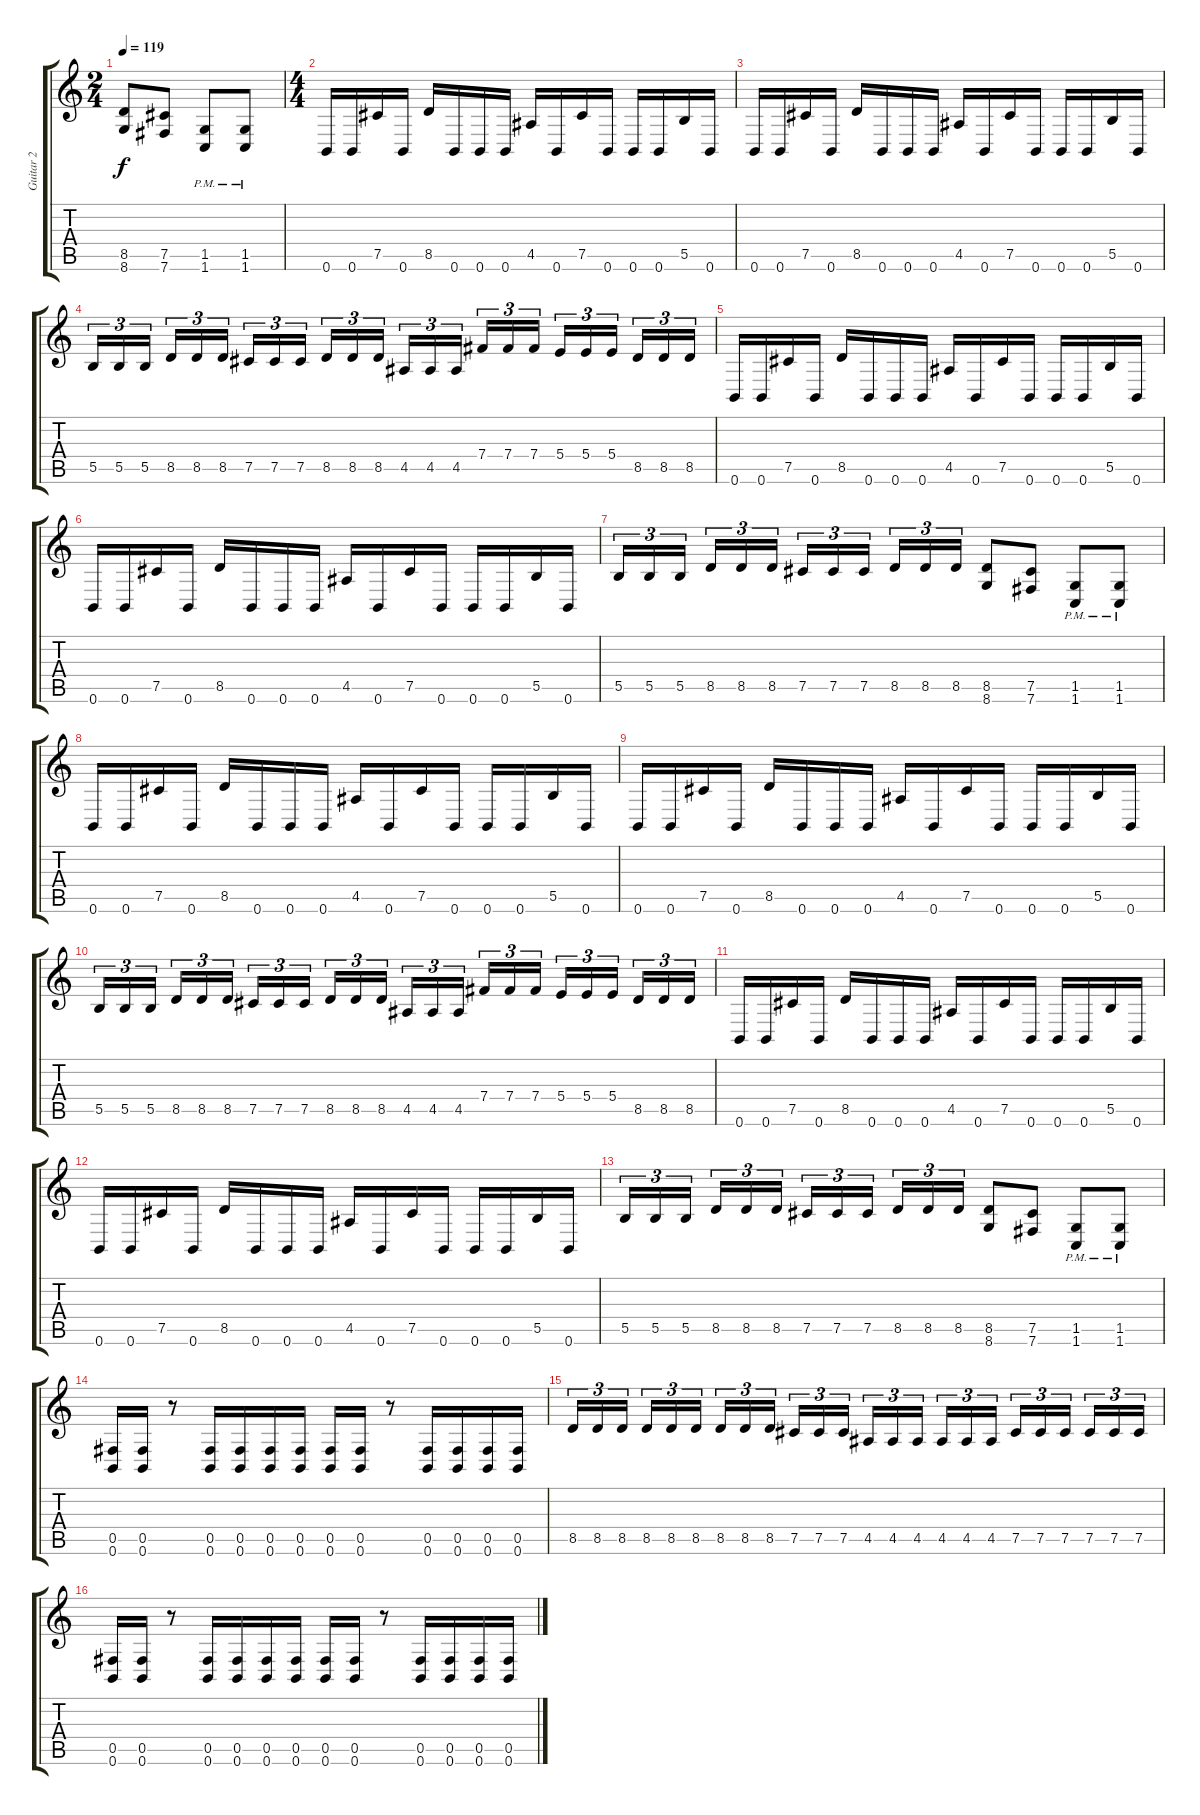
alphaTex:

\track ("Guitar 2" "Guitar 2") {instrument distortionguitar}
\staff {score tabs}
\tuning (B3 Gb3 E3 B2 Gb2 B1) {hide}
\ts (2 4)
\tempo 119
\clef g2
\ks c
(8.5 8.6).8{dy f instrument distortionguitar} (7.5 7.6).8 (1.5{pm} 1.6{pm}).8 (1.5{pm} 1.6{pm}).8 |
\ts (4 4)
0.6.16 0.6.16 7.5.16 0.6.16 8.5.16 0.6.16 0.6.16 0.6.16 4.5.16 0.6.16 7.5.16 0.6.16 0.6.16 0.6.16 5.5.16 0.6.16 |
0.6.16 0.6.16 7.5.16 0.6.16 8.5.16 0.6.16 0.6.16 0.6.16 4.5.16 0.6.16 7.5.16 0.6.16 0.6.16 0.6.16 5.5.16 0.6.16 |
5.5.16{tu (3 2)} 5.5.16{tu (3 2)} 5.5.16{tu (3 2)} 8.5.16{tu (3 2)} 8.5.16{tu (3 2)} 8.5.16{tu (3 2)} 7.5.16{tu (3 2)} 7.5.16{tu (3 2)} 7.5.16{tu (3 2)} 8.5.16{tu (3 2)} 8.5.16{tu (3 2)} 8.5.16{tu (3 2)} 4.5.16{tu (3 2)} 4.5.16{tu (3 2)} 4.5.16{tu (3 2)} 7.4.16{tu (3 2)} 7.4.16{tu (3 2)} 7.4.16{tu (3 2)} 5.4.16{tu (3 2)} 5.4.16{tu (3 2)} 5.4.16{tu (3 2)} 8.5.16{tu (3 2)} 8.5.16{tu (3 2)} 8.5.16{tu (3 2)} |
0.6.16 0.6.16 7.5.16 0.6.16 8.5.16 0.6.16 0.6.16 0.6.16 4.5.16 0.6.16 7.5.16 0.6.16 0.6.16 0.6.16 5.5.16 0.6.16 |
0.6.16 0.6.16 7.5.16 0.6.16 8.5.16 0.6.16 0.6.16 0.6.16 4.5.16 0.6.16 7.5.16 0.6.16 0.6.16 0.6.16 5.5.16 0.6.16 |
5.5.16{tu (3 2)} 5.5.16{tu (3 2)} 5.5.16{tu (3 2)} 8.5.16{tu (3 2)} 8.5.16{tu (3 2)} 8.5.16{tu (3 2)} 7.5.16{tu (3 2)} 7.5.16{tu (3 2)} 7.5.16{tu (3 2)} 8.5.16{tu (3 2)} 8.5.16{tu (3 2)} 8.5.16{tu (3 2)} (8.5 8.6).8 (7.5 7.6).8 (1.5{pm} 1.6{pm}).8 (1.5{pm} 1.6{pm}).8 |
0.6.16 0.6.16 7.5.16 0.6.16 8.5.16 0.6.16 0.6.16 0.6.16 4.5.16 0.6.16 7.5.16 0.6.16 0.6.16 0.6.16 5.5.16 0.6.16 |
0.6.16 0.6.16 7.5.16 0.6.16 8.5.16 0.6.16 0.6.16 0.6.16 4.5.16 0.6.16 7.5.16 0.6.16 0.6.16 0.6.16 5.5.16 0.6.16 |
5.5.16{tu (3 2)} 5.5.16{tu (3 2)} 5.5.16{tu (3 2)} 8.5.16{tu (3 2)} 8.5.16{tu (3 2)} 8.5.16{tu (3 2)} 7.5.16{tu (3 2)} 7.5.16{tu (3 2)} 7.5.16{tu (3 2)} 8.5.16{tu (3 2)} 8.5.16{tu (3 2)} 8.5.16{tu (3 2)} 4.5.16{tu (3 2)} 4.5.16{tu (3 2)} 4.5.16{tu (3 2)} 7.4.16{tu (3 2)} 7.4.16{tu (3 2)} 7.4.16{tu (3 2)} 5.4.16{tu (3 2)} 5.4.16{tu (3 2)} 5.4.16{tu (3 2)} 8.5.16{tu (3 2)} 8.5.16{tu (3 2)} 8.5.16{tu (3 2)} |
0.6.16 0.6.16 7.5.16 0.6.16 8.5.16 0.6.16 0.6.16 0.6.16 4.5.16 0.6.16 7.5.16 0.6.16 0.6.16 0.6.16 5.5.16 0.6.16 |
0.6.16 0.6.16 7.5.16 0.6.16 8.5.16 0.6.16 0.6.16 0.6.16 4.5.16 0.6.16 7.5.16 0.6.16 0.6.16 0.6.16 5.5.16 0.6.16 |
5.5.16{tu (3 2)} 5.5.16{tu (3 2)} 5.5.16{tu (3 2)} 8.5.16{tu (3 2)} 8.5.16{tu (3 2)} 8.5.16{tu (3 2)} 7.5.16{tu (3 2)} 7.5.16{tu (3 2)} 7.5.16{tu (3 2)} 8.5.16{tu (3 2)} 8.5.16{tu (3 2)} 8.5.16{tu (3 2)} (8.5 8.6).8 (7.5 7.6).8 (1.5{pm} 1.6{pm}).8 (1.5{pm} 1.6{pm}).8 |
(0.5 0.6).16 (0.5 0.6).16 r.8 (0.5 0.6).16 (0.5 0.6).16 (0.5 0.6).16 (0.5 0.6).16 (0.5 0.6).16 (0.5 0.6).16 r.8 (0.5 0.6).16 (0.5 0.6).16 (0.5 0.6).16 (0.5 0.6).16 |
8.5.16{tu (3 2)} 8.5.16{tu (3 2)} 8.5.16{tu (3 2)} 8.5.16{tu (3 2)} 8.5.16{tu (3 2)} 8.5.16{tu (3 2)} 8.5.16{tu (3 2)} 8.5.16{tu (3 2)} 8.5.16{tu (3 2)} 7.5.16{tu (3 2)} 7.5.16{tu (3 2)} 7.5.16{tu (3 2)} 4.5.16{tu (3 2)} 4.5.16{tu (3 2)} 4.5.16{tu (3 2)} 4.5.16{tu (3 2)} 4.5.16{tu (3 2)} 4.5.16{tu (3 2)} 7.5.16{tu (3 2)} 7.5.16{tu (3 2)} 7.5.16{tu (3 2)} 7.5.16{tu (3 2)} 7.5.16{tu (3 2)} 7.5.16{tu (3 2)} |
(0.5 0.6).16 (0.5 0.6).16 r.8 (0.5 0.6).16 (0.5 0.6).16 (0.5 0.6).16 (0.5 0.6).16 (0.5 0.6).16 (0.5 0.6).16 r.8 (0.5 0.6).16 (0.5 0.6).16 (0.5 0.6).16 (0.5 0.6).16
